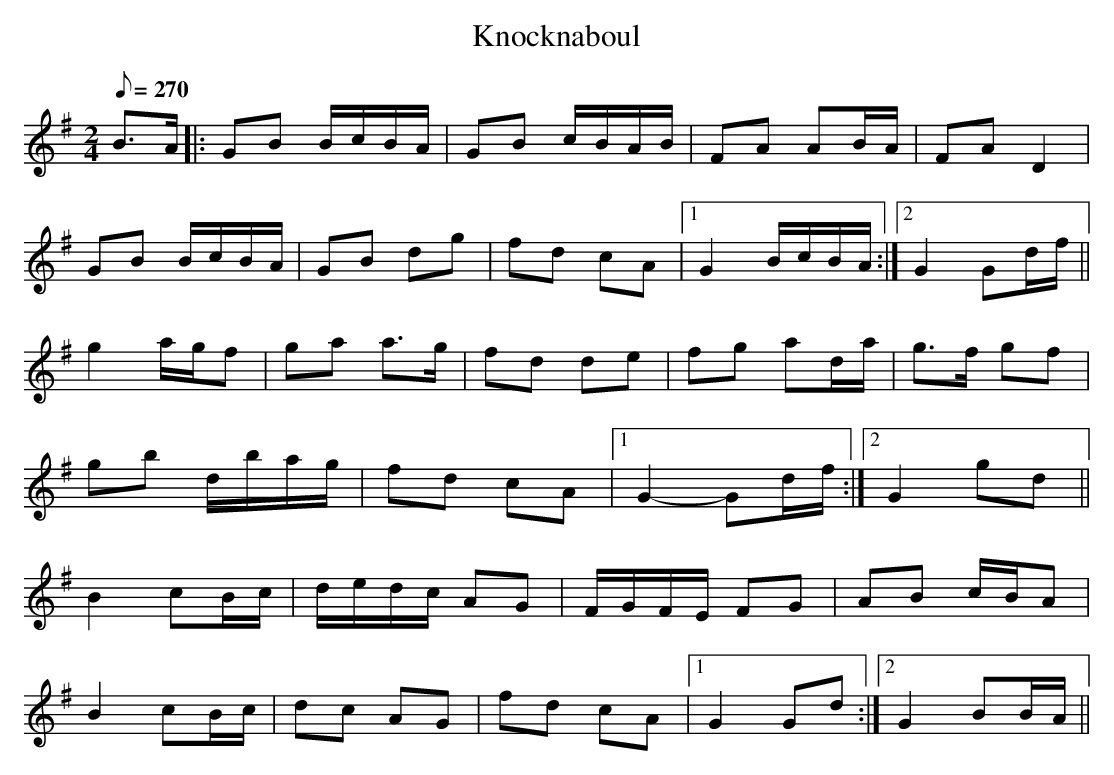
X:1
T: Knocknaboul
L: 1/8
M: 2/4
Q: 270
K: G
B>A|: GB B/c/B/A/|GB c/B/A/B/|FA AB/A/|FA D2|
GB B/c/B/A/|GB dg|fd cA|1 G2 B/c/B/A/ :|2\
G2 Gd/f/||
g2 a/g/f|ga a>g|fd de|fg ad/a/|g>f gf|
gb d/b/a/g/|fd cA|1 G2-Gd/f/ :|2 G2 gd||
B2 cB/c/|d/e/d/c/ AG|F/G/F/E/ FG|AB c/B/A|
B2 cB/c/|dc AG|fd cA|1 G2 Gd :|2 G2 BB/A/||
